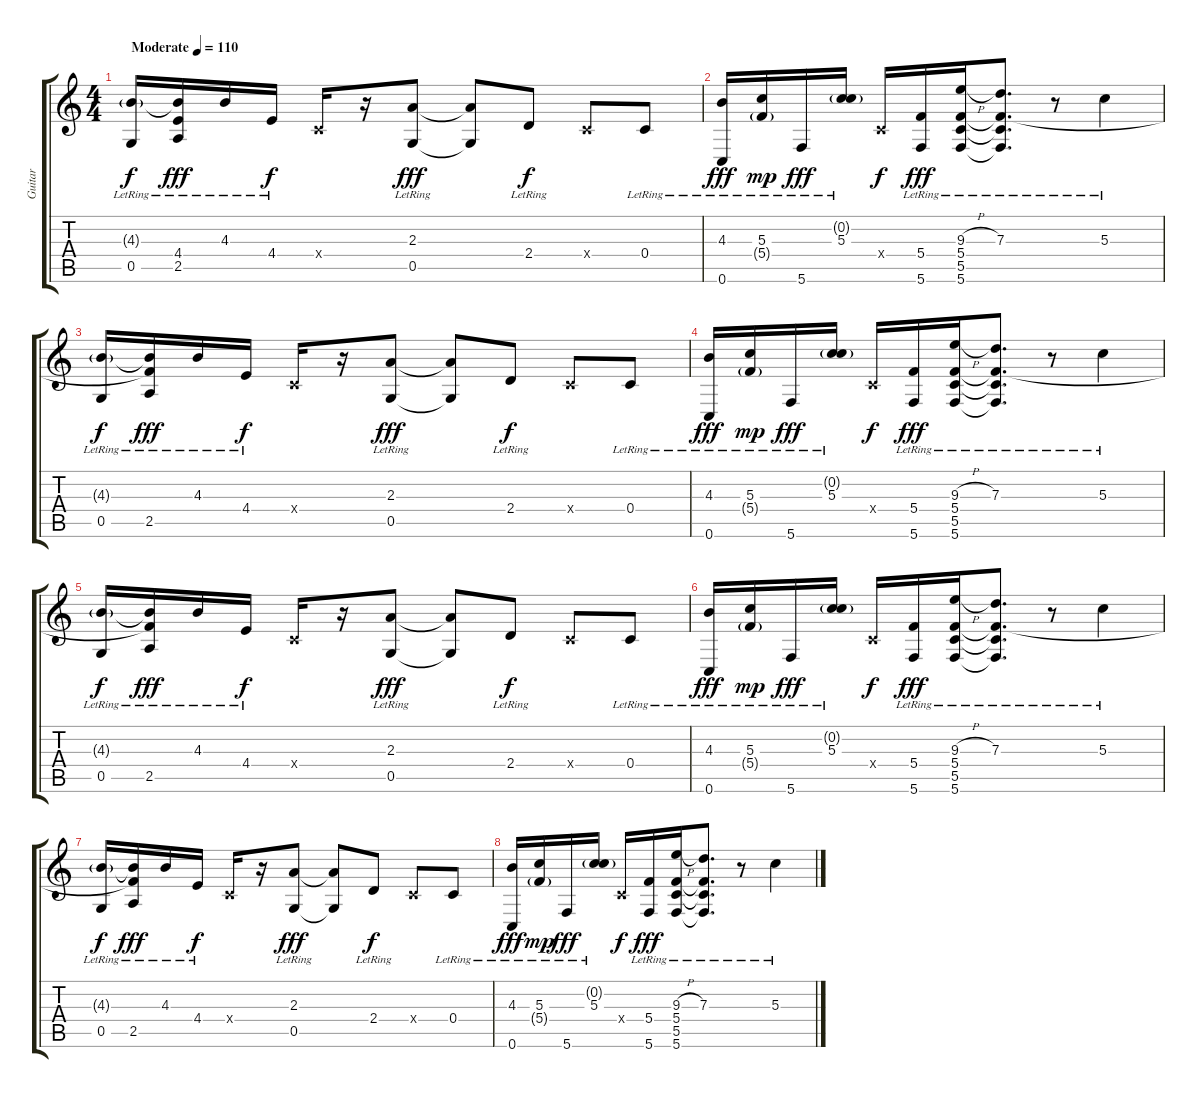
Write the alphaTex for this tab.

\track ("Guitar" "Guitar") {instrument acousticguitarsteel}
\staff {score tabs}
\tuning (E4 C4 G3 C3 G2 C2) {hide}
\ts (4 4)
\tempo (110 "Moderate")
\clef g2
\ks c
(4.3{g lr} 0.5{lr}).16{dy f instrument acousticguitarsteel} (4.3{t} 4.4 2.5{lr}).16{dy fff} 4.3{lr}.16 4.4{lr}.16{dy f} 0.4{x}.16 r.16 (2.3{lr} 0.5{lr}).8{dy fff} (2.3{t} 0.5{t}).8 2.4{lr}.8{dy f} 0.4{x}.8 0.4{lr}.8 |
(4.3{lr} 0.6{lr}).16{dy fff} (5.3{lr} 5.4{g lr}).16{dy mp} 5.6{lr}.16{dy fff} (0.2{g lr} 5.3{lr}).16 0.4{x}.16{dy f} (5.4{lr} 5.6{lr}).16{dy fff} (9.3{h lr} 5.4{lr} 5.5{lr} 5.6{lr}).16 (7.3{lr} 5.4{t} 5.5{t} 5.6{t}).8{d} r.8 5.3{lr}.4 |
(4.3{g lr} 0.5{lr}).16{dy f} (4.3{t} 5.4{t} 2.5{lr}).16{dy fff} 4.3{lr}.16 4.4{lr}.16{dy f} 0.4{x}.16 r.16 (2.3{lr} 0.5{lr}).8{dy fff} (2.3{t} 0.5{t}).8 2.4{lr}.8{dy f} 0.4{x}.8 0.4{lr}.8 |
(4.3{lr} 0.6{lr}).16{dy fff} (5.3{lr} 5.4{g lr}).16{dy mp} 5.6{lr}.16{dy fff} (0.2{g lr} 5.3{lr}).16 0.4{x}.16{dy f} (5.4{lr} 5.6{lr}).16{dy fff} (9.3{h lr} 5.4{lr} 5.5{lr} 5.6{lr}).16 (7.3{lr} 5.4{t} 5.5{t} 5.6{t}).8{d} r.8 5.3{lr}.4 |
(4.3{g lr} 0.5{lr}).16{dy f} (4.3{t} 5.4{t} 2.5{lr}).16{dy fff} 4.3{lr}.16 4.4{lr}.16{dy f} 0.4{x}.16 r.16 (2.3{lr} 0.5{lr}).8{dy fff} (2.3{t} 0.5{t}).8 2.4{lr}.8{dy f} 0.4{x}.8 0.4{lr}.8 |
(4.3{lr} 0.6{lr}).16{dy fff} (5.3{lr} 5.4{g lr}).16{dy mp} 5.6{lr}.16{dy fff} (0.2{g lr} 5.3{lr}).16 0.4{x}.16{dy f} (5.4{lr} 5.6{lr}).16{dy fff} (9.3{h lr} 5.4{lr} 5.5{lr} 5.6{lr}).16 (7.3{lr} 5.4{t} 5.5{t} 5.6{t}).8{d} r.8 5.3{lr}.4 |
(4.3{g lr} 0.5{lr}).16{dy f} (4.3{t} 5.4{t} 2.5{lr}).16{dy fff} 4.3{lr}.16 4.4{lr}.16{dy f} 0.4{x}.16 r.16 (2.3{lr} 0.5{lr}).8{dy fff} (2.3{t} 0.5{t}).8 2.4{lr}.8{dy f} 0.4{x}.8 0.4{lr}.8 |
(4.3{lr} 0.6{lr}).16{dy fff} (5.3{lr} 5.4{g lr}).16{dy mp} 5.6{lr}.16{dy fff} (0.2{g lr} 5.3{lr}).16 0.4{x}.16{dy f} (5.4{lr} 5.6{lr}).16{dy fff} (9.3{h lr} 5.4{lr} 5.5{lr} 5.6{lr}).16 (7.3{lr} 5.4{t} 5.5{t} 5.6{t}).8{d} r.8 5.3{lr}.4
